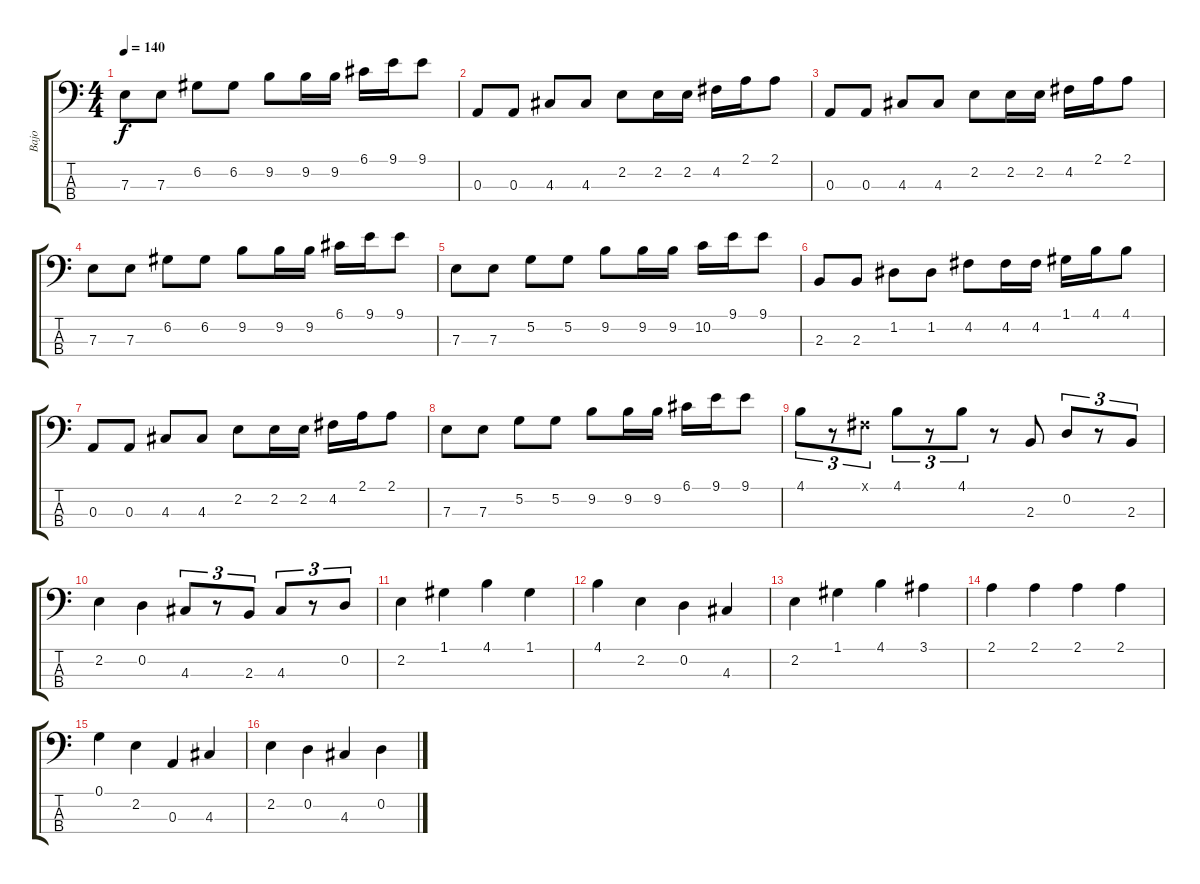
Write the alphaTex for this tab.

\track ("Bajo" "Bajo") {instrument electricbassfinger}
\staff {score tabs}
\tuning (G2 D2 A1 E1) {hide}
\ts (4 4)
\tempo 140
\clef f4
\ks c
7.3.8{dy f} 7.3.8 6.2.8 6.2.8 9.2.8 9.2.16 9.2.16 6.1.16 9.1.16 9.1.8 |
0.3.8 0.3.8 4.3.8 4.3.8 2.2.8 2.2.16 2.2.16 4.2.16 2.1.16 2.1.8 |
0.3.8 0.3.8 4.3.8 4.3.8 2.2.8 2.2.16 2.2.16 4.2.16 2.1.16 2.1.8 |
7.3.8 7.3.8 6.2.8 6.2.8 9.2.8 9.2.16 9.2.16 6.1.16 9.1.16 9.1.8 |
7.3.8 7.3.8 5.2.8 5.2.8 9.2.8 9.2.16 9.2.16 10.2.16 9.1.16 9.1.8 |
2.3.8 2.3.8 1.2.8 1.2.8 4.2.8 4.2.16 4.2.16 1.1.16 4.1.16 4.1.8 |
0.3.8 0.3.8 4.3.8 4.3.8 2.2.8 2.2.16 2.2.16 4.2.16 2.1.16 2.1.8 |
7.3.8 7.3.8 5.2.8 5.2.8 9.2.8 9.2.16 9.2.16 6.1.16 9.1.16 9.1.8 |
4.1.8{tu (3 2)} r.8{tu (3 2)} -1.1{x}.8{tu (3 2)} 4.1.8{tu (3 2)} r.8{tu (3 2)} 4.1.8{tu (3 2)} r.8 2.3.8 0.2.8{tu (3 2)} r.8{tu (3 2)} 2.3.8{tu (3 2)} |
2.2.4 0.2.4 4.3.8{tu (3 2)} r.8{tu (3 2)} 2.3.8{tu (3 2)} 4.3.8{tu (3 2)} r.8{tu (3 2)} 0.2.8{tu (3 2)} |
2.2.4 1.1.4 4.1.4 1.1.4 |
4.1.4 2.2.4 0.2.4 4.3.4 |
2.2.4 1.1.4 4.1.4 3.1.4 |
2.1.4 2.1.4 2.1.4 2.1.4 |
0.1.4 2.2.4 0.3.4 4.3.4 |
2.2.4 0.2.4 4.3.4 0.2.4
